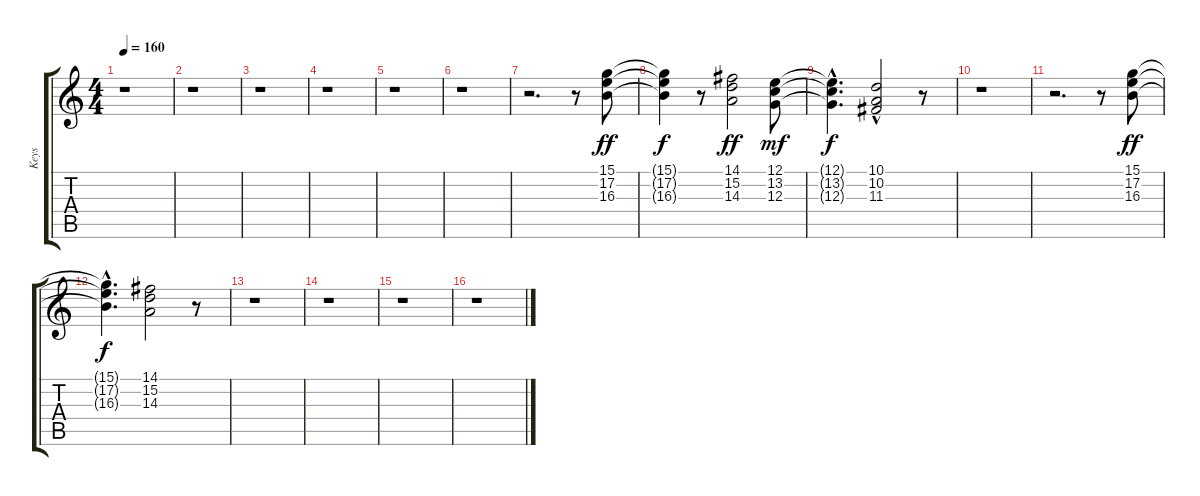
\track ("Keys" "Keys") {instrument synthstrings1}
\staff {score tabs}
\tuning (E4 B3 G3 D3 A2 E2) {hide}
\ts (4 4)
\tempo 160
\clef g2
\ks c
r.1{dy f} |
r.1 |
r.1 |
r.1 |
r.1 |
r.1 |
r.2{d} r.8 (15.1 17.2 16.3).8{dy ff} |
(15.1{t} 17.2{t} 16.3{t}).4{dy f} r.8 (14.1 15.2 14.3).2{dy ff} (12.1 13.2 12.3).8{dy mf} |
(12.1{hac t} 13.2{hac t} 12.3{hac t}).4{d dy f} (10.1 10.2{hac} 11.3{hac}).2 r.8 |
r.1 |
r.2{d} r.8 (15.1 17.2 16.3).8{dy ff} |
(15.1{hac t} 17.2{hac t} 16.3{hac t}).4{d dy f} (14.1 15.2 14.3).2 r.8 |
r.1 |
r.1 |
r.1 |
r.1
